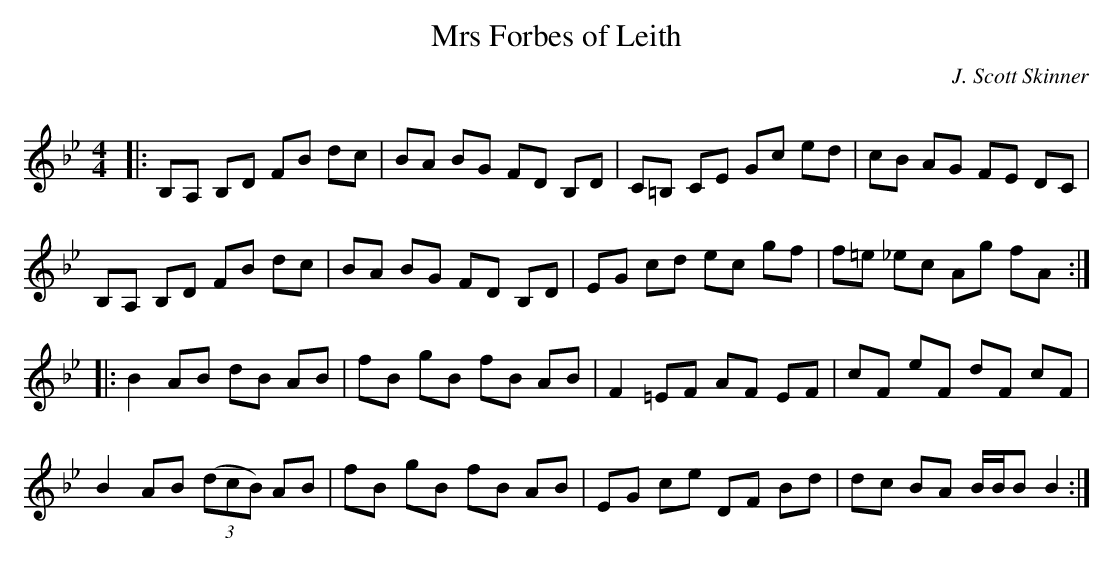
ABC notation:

X:1
T: Mrs Forbes of Leith
C:J. Scott Skinner
Q: 232
K:Bb
M:4/4
L:1/8
|:B,A, B,D FB dc|BA BG FD B,D|C=B, CE Gc ed|cB AG FE DC|
B,A, B,D FB dc|BA BG FD B,D|EG cd ec gf|f=e _ec Ag fA:|
|:B2 AB dB AB|fB gB fB AB|F2 =EF AF EF|cF eF dF cF|
B2 AB ((3dcB) AB|fB gB fB AB|EG ce DF Bd|dc BA B1/2B1/2B B2:|
